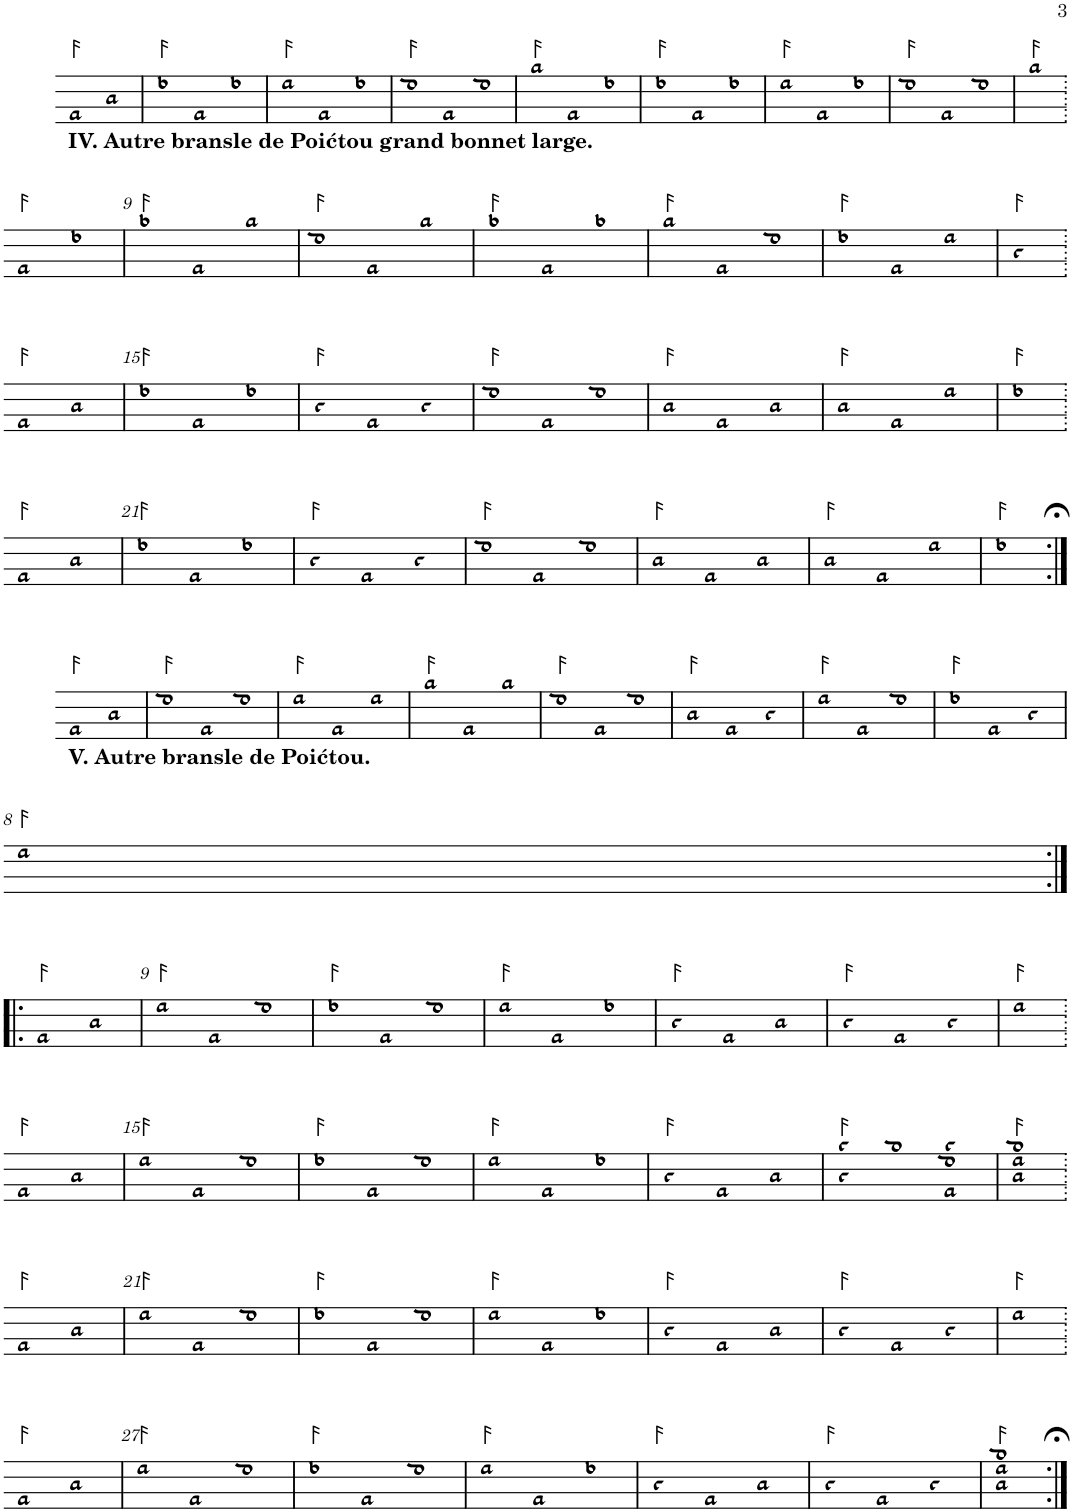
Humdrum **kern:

**kern
*part1
*staff1
*I"Akustická kytara
*I'Kyt.
!!LO:PB:g=z
*stria4
*k[f#]
*M3/4
=
!LO:TX:b:B:t=IV. Autre bransle de Poićtou grand bonnet large.
4D
4G
=1
4c
4D
4c
=2
4B
4D
4c
=3
4d
4D
4d
=4
4e
4D
4c
=5
4c
4D
4c
=6
4B
4D
4c
=7
4d
4D
4d
=8
4e
!!LO:LB:g=z
=8X1.
4D
4c
=9
4fn
4D
4e
=10
4d
4D
4e
=11
4fn
4D
4f
=12
4e
4D
4d
=13
4c
4D
4B
=14
4A
!!LO:LB:g=z
=14X2.
4D
4G
=15
4c
4D
4c
=16
4A
4D
4A
=17
4d
4D
4d
=18
4G
4D
4G
=19
4G
4D
4B
=20
4c
!!LO:LB:g=z
=20X3.
4D
4G
=21
4c
4D
4c
=22
4A
4D
4A
=23
4d
4D
4d
=24
4G
4D
4G
=25
4G
4D
4B
=26
4c
!!LO:LB:g=z
=:|!
*stria4
!LO:TX:b:B:t=V. Autre bransle de Poićtou.
4D
4G
=1
4d
4D
4d
=2
4B
4D
4B
=3
4e
4D
4e
=4
4d
4D
4d
=5
4G
4D
4A
=6
4B
4D
4d
=7
4c
4D
4A
!!LO:LB:g=z
=8
4B
!!LO:LB:g=z
=8X1:|!|:
4D
4G
=9
4B
4D
4d
=10
4c
4D
4d
=11
4B
4D
4c
=12
4A
4D
4G
=13
4A
4D
4A
=14
4B
!!LO:LB:g=z
=14X2.
4D
4G
=15
4B
4D
4d
=16
4c
4D
4d
=17
4B
4D
4c
=18
4A
4D
4G
=19
4A 4f#
4g
4D 4d 4f#
=20
4G 4B 4g
!!LO:LB:g=z
=20X3.
4D
4G
=21
4B
4D
4d
=22
4c
4D
4d
=23
4B
4D
4c
=24
4A
4D
4G
=25
4A
4D
4A
=26
4B
!!LO:LB:g=z
=26X4.
4D
4G
=27
4B
4D
4d
=28
4c
4D
4d
=29
4B
4D
4c
=30
4A
4D
4G
=31
4A
4D
4A
=32
4G 4B 4g
=:|!
*-
